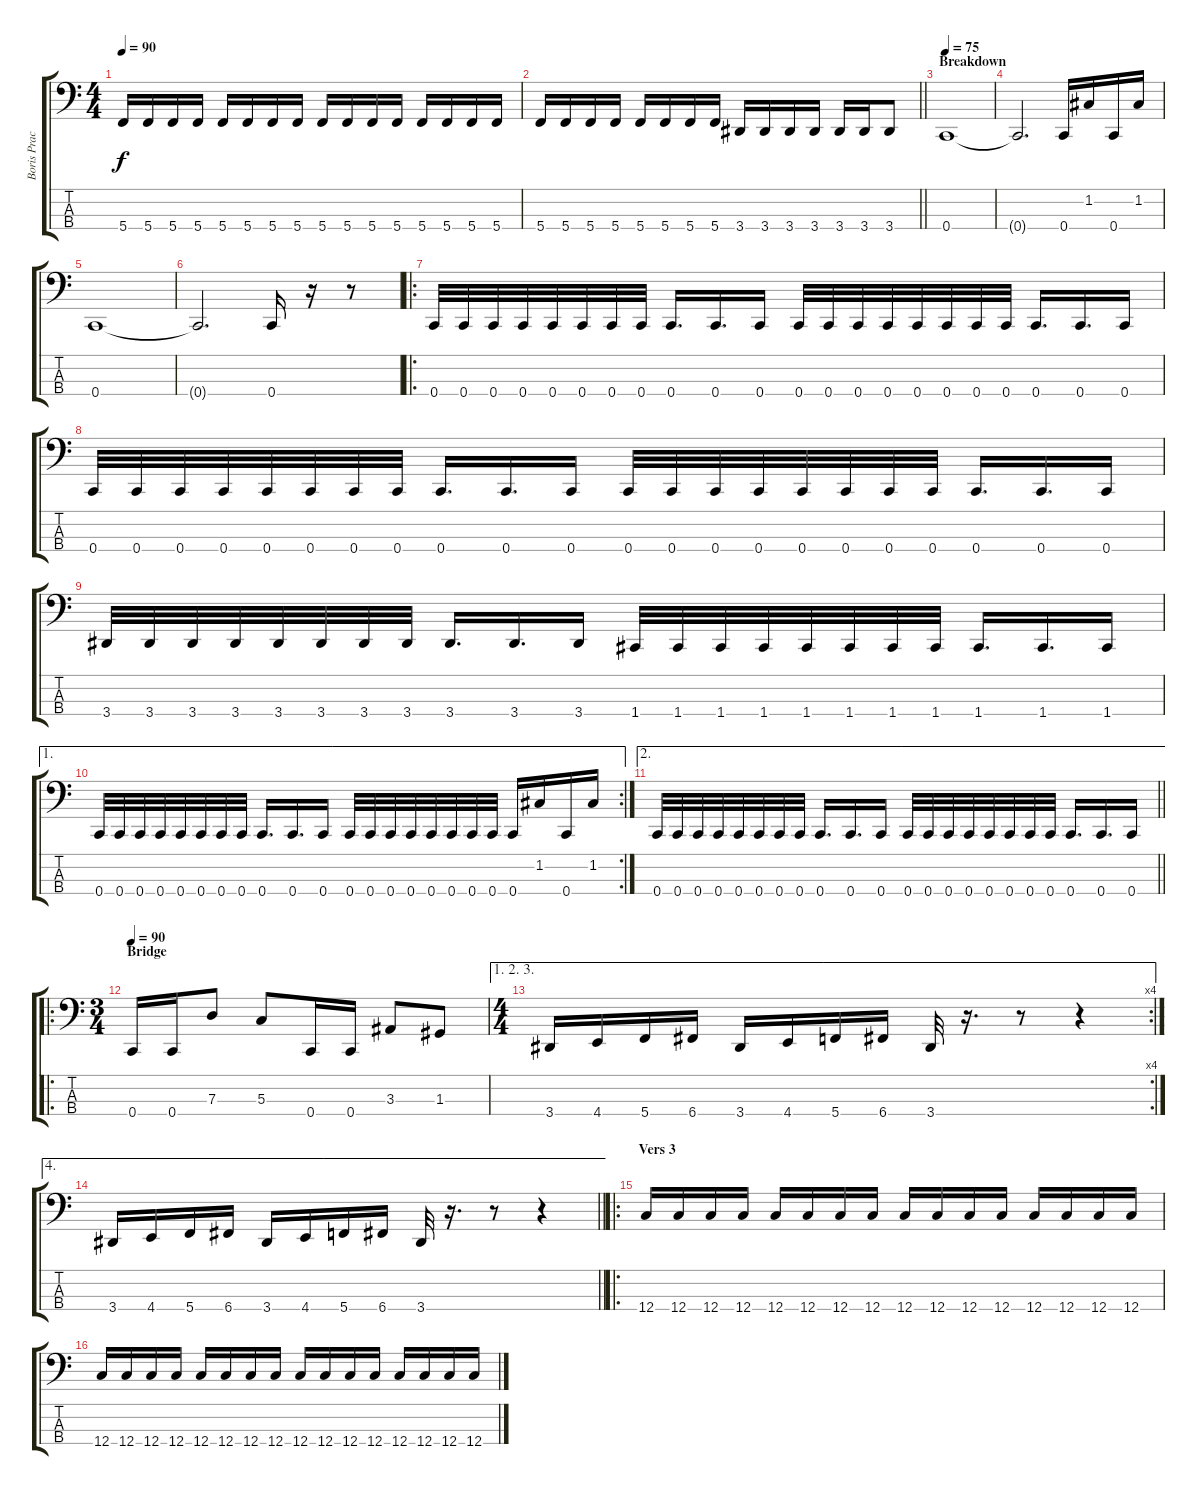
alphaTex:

\track ("Boris Pracht - Bass" "Boris Prac") {instrument electricbasspick}
\staff {score tabs}
\tuning (F2 C2 G1 C1) {hide}
\ts (4 4)
\tempo 90
\clef f4
\ks c
5.4.16{dy f} 5.4.16 5.4.16 5.4.16 5.4.16 5.4.16 5.4.16 5.4.16 5.4.16 5.4.16 5.4.16 5.4.16 5.4.16 5.4.16 5.4.16 5.4.16 |
\barLineRight lightlight
5.4.16 5.4.16 5.4.16 5.4.16 5.4.16 5.4.16 5.4.16 5.4.16 3.4.16 3.4.16 3.4.16 3.4.16 3.4.16 3.4.16 3.4.8 |
\section ("" "Breakdown")
\tempo 75
0.4.1 |
0.4{t}.2{d} 0.4.16 1.2.16 0.4.16 1.2.16 |
0.4.1 |
0.4{t}.2{d} 0.4.16 r.16 r.8 |
\ro
0.4.32 0.4.32 0.4.32 0.4.32 0.4.32 0.4.32 0.4.32 0.4.32 0.4.16{d} 0.4.16{d} 0.4.16 0.4.32 0.4.32 0.4.32 0.4.32 0.4.32 0.4.32 0.4.32 0.4.32 0.4.16{d} 0.4.16{d} 0.4.16 |
0.4.32 0.4.32 0.4.32 0.4.32 0.4.32 0.4.32 0.4.32 0.4.32 0.4.16{d} 0.4.16{d} 0.4.16 0.4.32 0.4.32 0.4.32 0.4.32 0.4.32 0.4.32 0.4.32 0.4.32 0.4.16{d} 0.4.16{d} 0.4.16 |
3.4.32 3.4.32 3.4.32 3.4.32 3.4.32 3.4.32 3.4.32 3.4.32 3.4.16{d} 3.4.16{d} 3.4.16 1.4.32 1.4.32 1.4.32 1.4.32 1.4.32 1.4.32 1.4.32 1.4.32 1.4.16{d} 1.4.16{d} 1.4.16 |
\ae 1
\rc 2
0.4.32 0.4.32 0.4.32 0.4.32 0.4.32 0.4.32 0.4.32 0.4.32 0.4.16{d} 0.4.16{d} 0.4.16 0.4.32 0.4.32 0.4.32 0.4.32 0.4.32 0.4.32 0.4.32 0.4.32 0.4.16 1.2.16 0.4.16 1.2.16 |
\ae 2
\barLineRight lightlight
0.4.32 0.4.32 0.4.32 0.4.32 0.4.32 0.4.32 0.4.32 0.4.32 0.4.16{d} 0.4.16{d} 0.4.16 0.4.32 0.4.32 0.4.32 0.4.32 0.4.32 0.4.32 0.4.32 0.4.32 0.4.16{d} 0.4.16{d} 0.4.16 |
\ro
\ts (3 4)
\section ("" "Bridge")
\tempo 90
0.4.16 0.4.16 7.3.8 5.3.8 0.4.16 0.4.16 3.3.8 1.3.8 |
\ae (1 2 3)
\rc 4
\ts (4 4)
3.4.16 4.4.16 5.4.16 6.4.16 3.4.16 4.4.16 5.4.16 6.4.16 3.4.32 r.16{d} r.8 r.4 |
\ae 4
\barLineRight lightlight
3.4.16 4.4.16 5.4.16 6.4.16 3.4.16 4.4.16 5.4.16 6.4.16 3.4.32 r.16{d} r.8 r.4 |
\ro
\section ("" "Vers 3")
12.4.16 12.4.16 12.4.16 12.4.16 12.4.16 12.4.16 12.4.16 12.4.16 12.4.16 12.4.16 12.4.16 12.4.16 12.4.16 12.4.16 12.4.16 12.4.16 |
12.4.16 12.4.16 12.4.16 12.4.16 12.4.16 12.4.16 12.4.16 12.4.16 12.4.16 12.4.16 12.4.16 12.4.16 12.4.16 12.4.16 12.4.16 12.4.16
